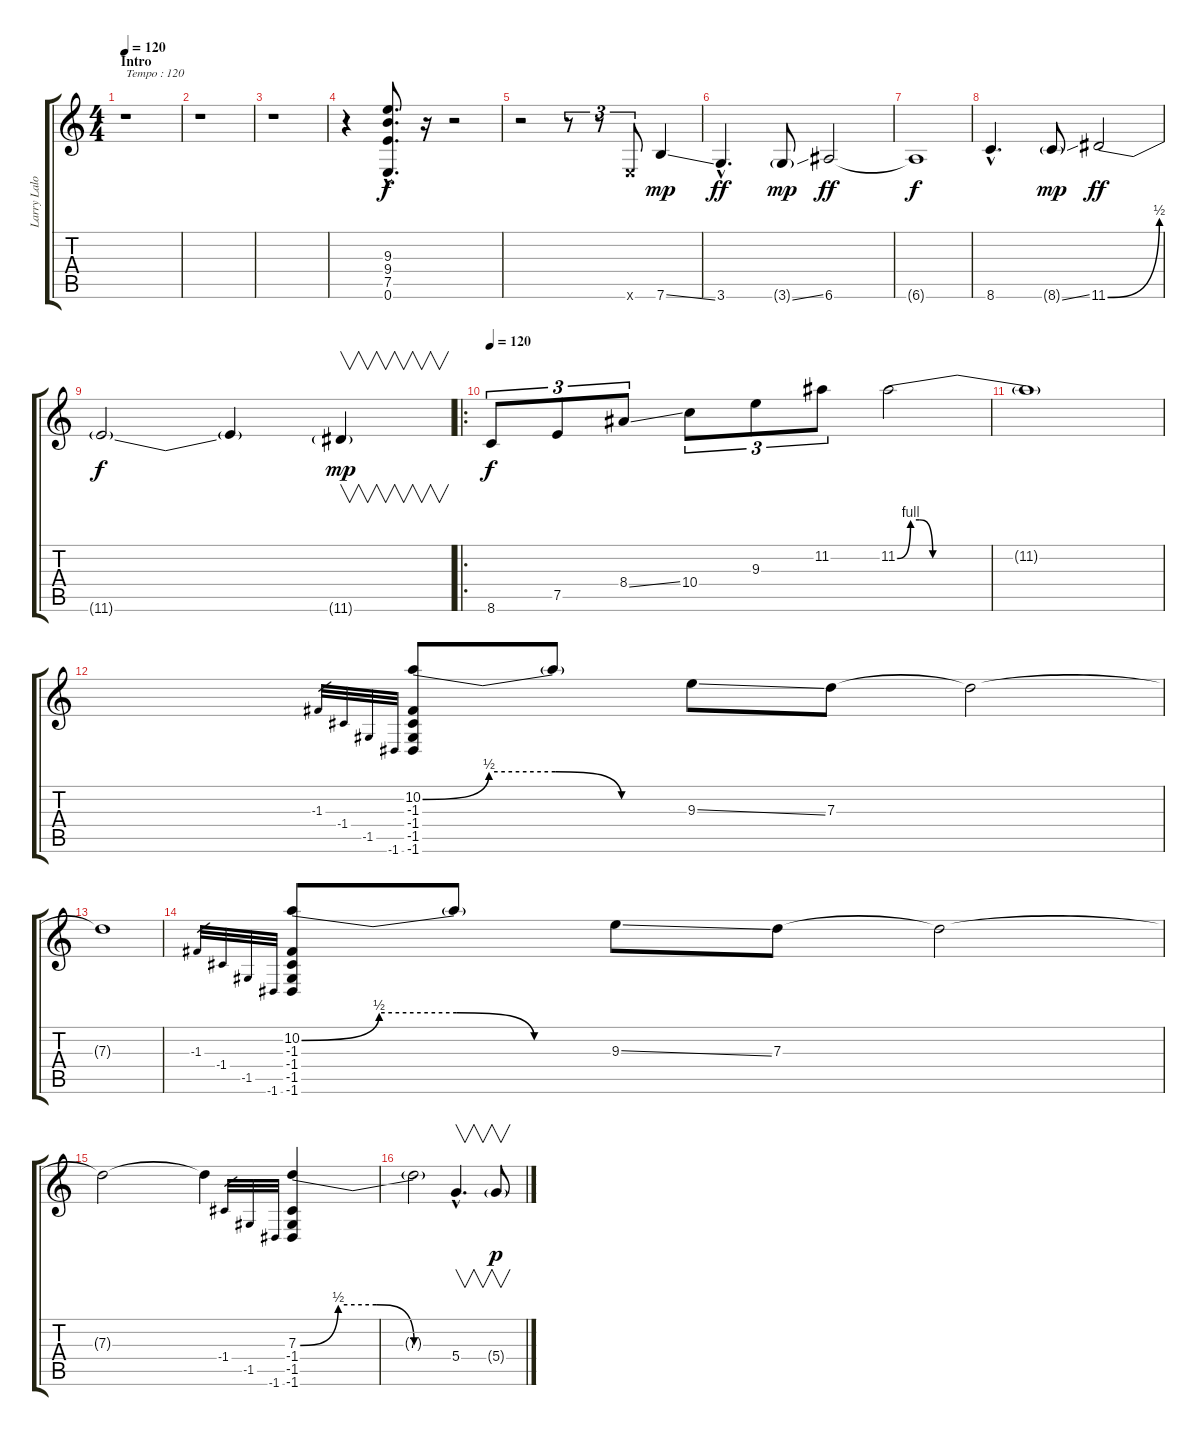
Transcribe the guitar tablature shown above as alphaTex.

\track ("Larry Lalonde / Guitar" "Larry Lalo") {instrument distortionguitar}
\staff {score tabs}
\tuning (E4 B3 G3 D3 A2 E2) {hide}
\ts (4 4)
\section ("" "Intro")
\tempo 120
\clef g2
\ks c
r.1{txt "Tempo : 120" dy f instrument distortionguitar} |
r.1 |
r.1 |
r.4{volume 14} (9.3{hac} 9.4{hac} 7.5{hac} 0.6{hac}).8{d} r.16 r.2 |
r.2 r.8{tu (3 2)} r.8{tu (3 2)} 0.6{x}.8{tu (3 2)} 7.6{ss}.4{dy mp} |
3.6{hac}.4{d dy ff} 3.6{ss g}.8{dy mp} 6.6.2{dy ff} |
6.6{t}.1{dy f} |
8.6{hac}.4{d} 8.6{ss g}.8{dy mp} 11.6{be (bend 0 0 60 2)}.2{dy ff} |
11.6{t}.2{dy f} 11.6{t}.4 11.6{g}.4{v dy mp} |
\ro
\tempo 120
8.6.8{tu (3 2) dy f volume 14} 7.5.8{tu (3 2)} 8.4{ss}.8{tu (3 2)} 10.4.8{tu (3 2)} 9.3.8{tu (3 2)} 11.2.8{tu (3 2)} 11.2{be (custom 0 0 3 4 5 4 8 0 60 0)}.2 |
11.2{t}.1 |
-1.3.32{gr} -1.4.32{gr} -1.5.32{gr} -1.6.32{gr} (10.2{be (custom 0 0 15 2 30 2 45 0 60 0)} -1.3 -1.4 -1.5 -1.6).8 10.2{t}.8 9.3{ss}.8 7.3.8 7.3{t}.2 |
7.3{t}.1 |
-1.3.32{gr} -1.4.32{gr} -1.5.32{gr} -1.6.32{gr} (10.2{be (custom 0 0 15 2 30 2 45 0 60 0)} -1.3 -1.4 -1.5 -1.6).8 10.2{t}.8 9.3{ss}.8 7.3.8 7.3{t}.2 |
7.3{t}.2 7.3{t}.4 -1.4.32{gr} -1.5.32{gr} -1.6.32{gr} (7.3{be (custom 0 0 15 2 30 2 45 0 60 0)} -1.4 -1.5 -1.6).4 |
7.3{t}.2 5.4{hac}.4{v d} 5.4{ss g}.8{v dy p}
